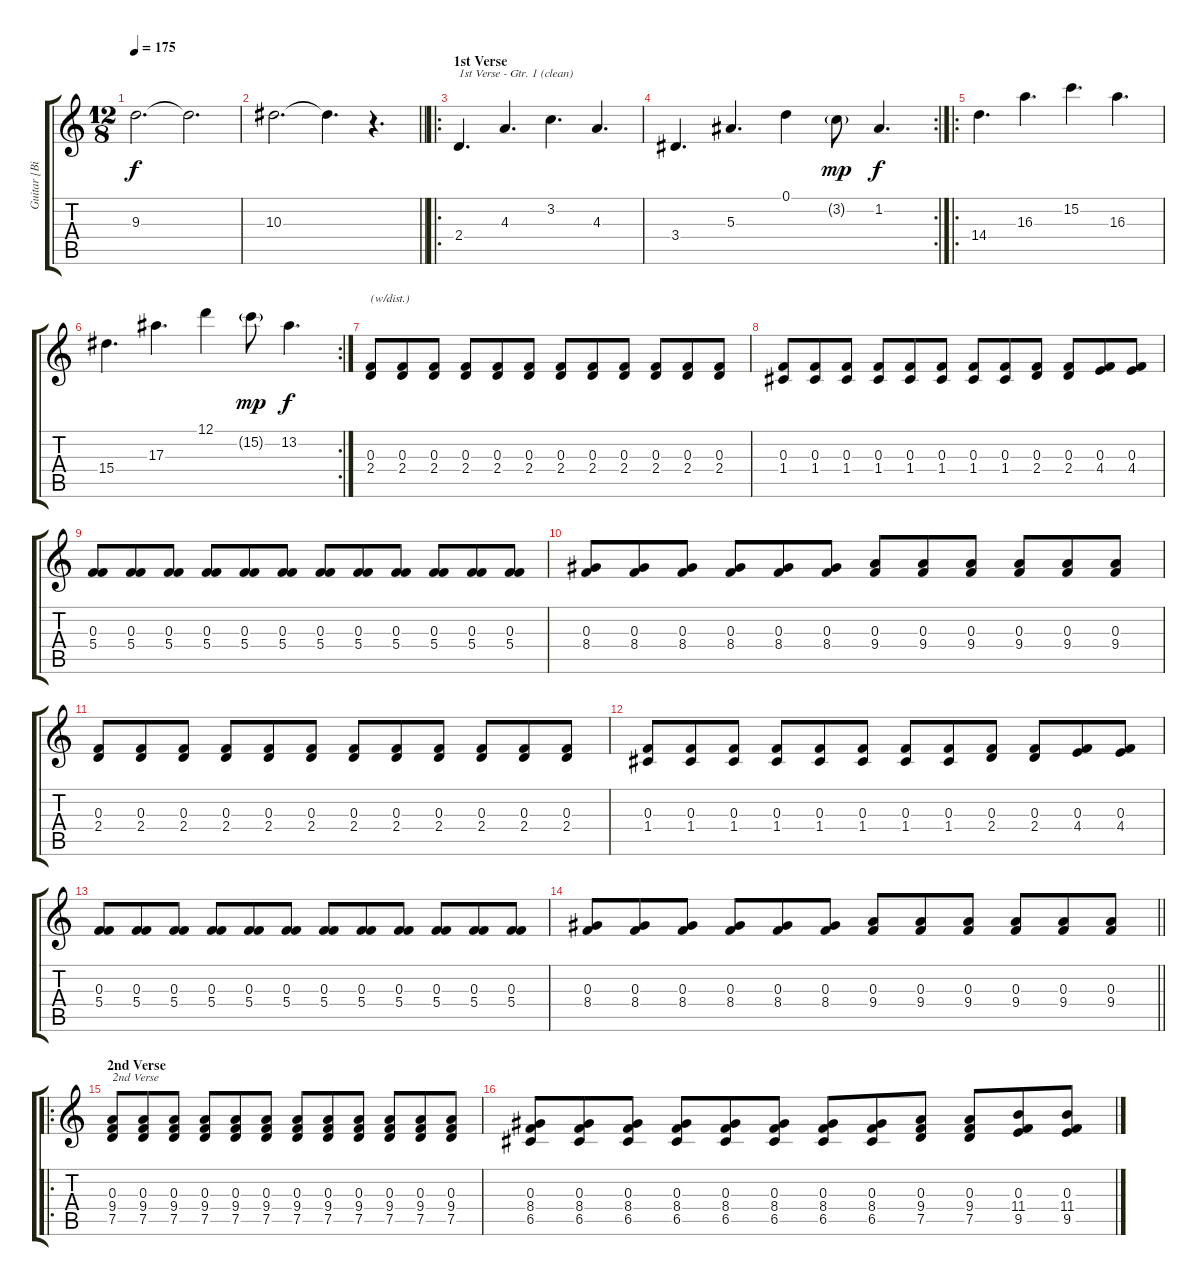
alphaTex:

\track ("Guitar [Bill Kelliher]" "Guitar [Bi") {instrument distortionguitar}
\staff {score tabs}
\tuning (D4 A3 F3 C3 G2 D2) {hide}
\ts (12 8)
\tempo 175
\clef g2
\ks c
9.3.2{d dy f} 9.3{t}.2{d} |
\barLineRight lightlight
10.3.2{d} 10.3{t}.4{d} r.4{d} |
\ro
\section ("" "1st Verse")
2.4.4{d txt "1st Verse - Gtr. 1 (clean)" volume 10 instrument electricguitarclean} 4.3.4{d} 3.2.4{d} 4.3.4{d} |
\rc 2
3.4.4{d} 5.3.4{d} 0.1.4 3.2{g}.8{dy mp} 1.2.4{d dy f} |
\ro
14.4.4{d} 16.3.4{d} 15.2.4{d} 16.3.4{d} |
\rc 2
15.4.4{d} 17.3.4{d} 12.1.4 15.2{g}.8{dy mp} 13.2.4{d dy f} |
(0.3 2.4).8{txt "(w/dist.)" volume 13 instrument distortionguitar} (0.3 2.4).8 (0.3 2.4).8 (0.3 2.4).8 (0.3 2.4).8 (0.3 2.4).8 (0.3 2.4).8 (0.3 2.4).8 (0.3 2.4).8 (0.3 2.4).8 (0.3 2.4).8 (0.3 2.4).8 |
(0.3 1.4).8 (0.3 1.4).8 (0.3 1.4).8 (0.3 1.4).8 (0.3 1.4).8 (0.3 1.4).8 (0.3 1.4).8 (0.3 1.4).8 (0.3 2.4).8 (0.3 2.4).8 (0.3 4.4).8 (0.3 4.4).8 |
(0.3 5.4).8 (0.3 5.4).8 (0.3 5.4).8 (0.3 5.4).8 (0.3 5.4).8 (0.3 5.4).8 (0.3 5.4).8 (0.3 5.4).8 (0.3 5.4).8 (0.3 5.4).8 (0.3 5.4).8 (0.3 5.4).8 |
(0.3 8.4).8 (0.3 8.4).8 (0.3 8.4).8 (0.3 8.4).8 (0.3 8.4).8 (0.3 8.4).8 (0.3 9.4).8 (0.3 9.4).8 (0.3 9.4).8 (0.3 9.4).8 (0.3 9.4).8 (0.3 9.4).8 |
(0.3 2.4).8 (0.3 2.4).8 (0.3 2.4).8 (0.3 2.4).8 (0.3 2.4).8 (0.3 2.4).8 (0.3 2.4).8 (0.3 2.4).8 (0.3 2.4).8 (0.3 2.4).8 (0.3 2.4).8 (0.3 2.4).8 |
(0.3 1.4).8 (0.3 1.4).8 (0.3 1.4).8 (0.3 1.4).8 (0.3 1.4).8 (0.3 1.4).8 (0.3 1.4).8 (0.3 1.4).8 (0.3 2.4).8 (0.3 2.4).8 (0.3 4.4).8 (0.3 4.4).8 |
(0.3 5.4).8 (0.3 5.4).8 (0.3 5.4).8 (0.3 5.4).8 (0.3 5.4).8 (0.3 5.4).8 (0.3 5.4).8 (0.3 5.4).8 (0.3 5.4).8 (0.3 5.4).8 (0.3 5.4).8 (0.3 5.4).8 |
\barLineRight lightlight
(0.3 8.4).8 (0.3 8.4).8 (0.3 8.4).8 (0.3 8.4).8 (0.3 8.4).8 (0.3 8.4).8 (0.3 9.4).8 (0.3 9.4).8 (0.3 9.4).8 (0.3 9.4).8 (0.3 9.4).8 (0.3 9.4).8 |
\ro
\section ("" "2nd Verse")
(0.3 9.4 7.5).8{txt "2nd Verse"} (0.3 9.4 7.5).8 (0.3 9.4 7.5).8 (0.3 9.4 7.5).8 (0.3 9.4 7.5).8 (0.3 9.4 7.5).8 (0.3 9.4 7.5).8 (0.3 9.4 7.5).8 (0.3 9.4 7.5).8 (0.3 9.4 7.5).8 (0.3 9.4 7.5).8 (0.3 9.4 7.5).8 |
(0.3 8.4 6.5).8 (0.3 8.4 6.5).8 (0.3 8.4 6.5).8 (0.3 8.4 6.5).8 (0.3 8.4 6.5).8 (0.3 8.4 6.5).8 (0.3 8.4 6.5).8 (0.3 8.4 6.5).8 (0.3 9.4 7.5).8 (0.3 9.4 7.5).8 (0.3 11.4 9.5).8 (0.3 11.4 9.5).8
